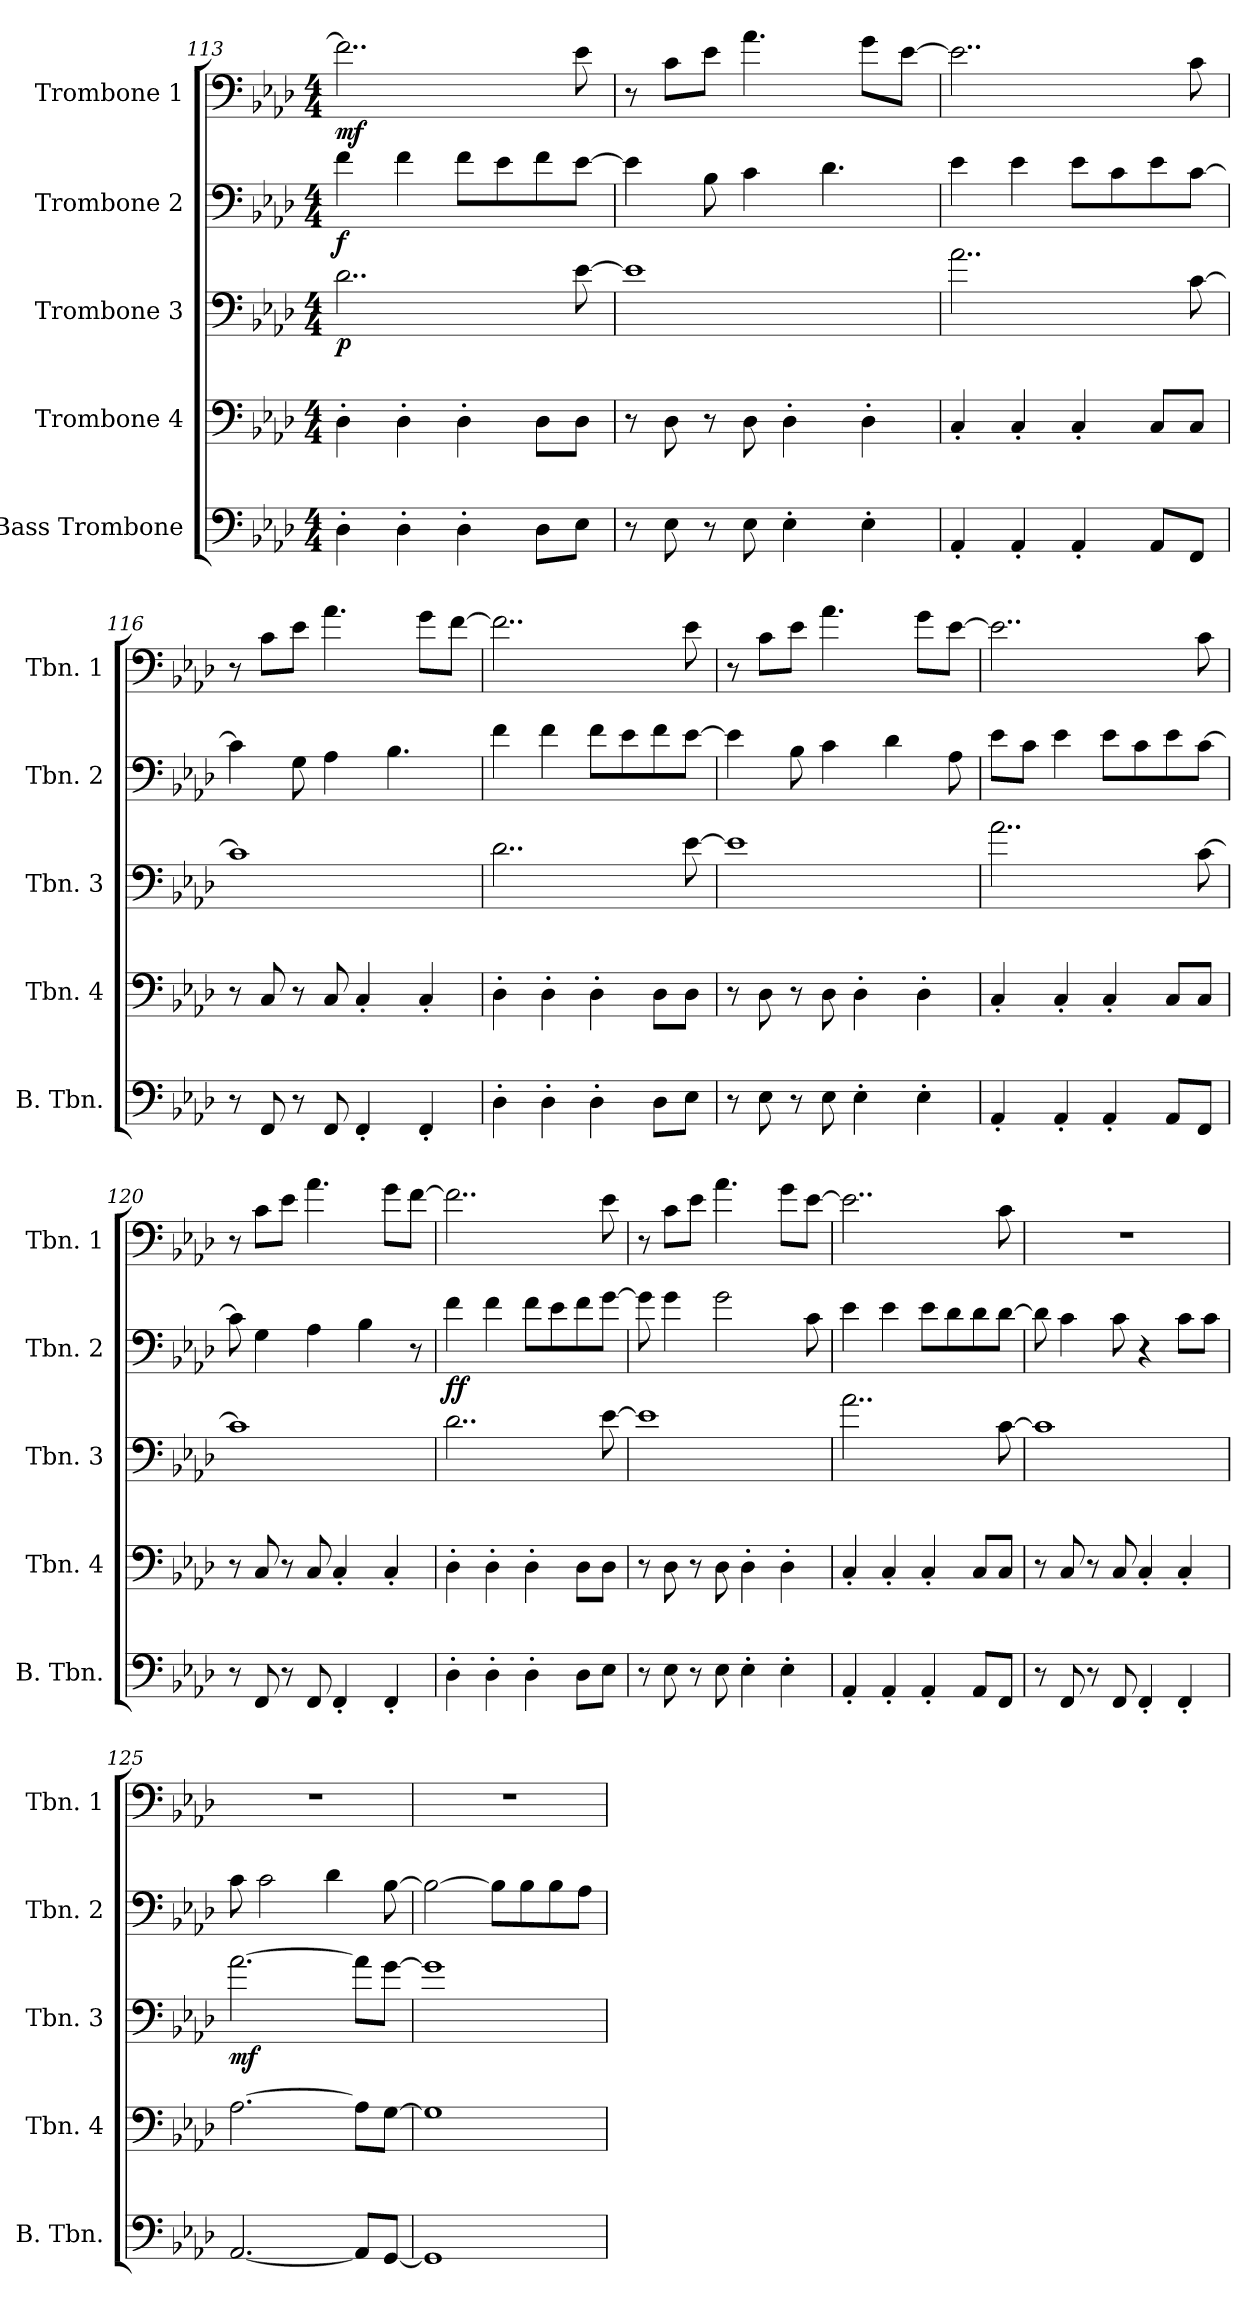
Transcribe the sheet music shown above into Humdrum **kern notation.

**kern	**kern	**kern	**dynam	**kern	**dynam	**kern	**dynam
*part5	*part4	*part3	*part3	*part2	*part2	*part1	*part1
*staff5	*staff4	*staff3	*staff3	*staff2	*staff2	*staff1	*staff1
*I"Bass Trombone	*I"Trombone 4	*I"Trombone 3	*	*I"Trombone 2	*	*I"Trombone 1	*
*I'B. Tbn.	*I'Tbn. 4	*I'Tbn. 3	*	*I'Tbn. 2	*	*I'Tbn. 1	*
*clefF4	*clefF4	*clefF4	*	*clefF4	*	*clefF4	*
*k[b-e-a-d-]	*k[b-e-a-d-]	*k[b-e-a-d-]	*	*k[b-e-a-d-]	*	*k[b-e-a-d-]	*
*M4/4	*M4/4	*M4/4	*	*M4/4	*	*M4/4	*
=113	=113	=113	=113	=113	=113	=113	=113
!	!	!	!LO:DY:b	!	!LO:DY:b	!	!LO:DY:b
4D-'\	4D-'\	2..d-\	p	4f\	f	2..f\]	mf
4D-'\	4D-'\	.	.	4f\	.	.	.
4D-'\	4D-'\	.	.	8f\L	.	.	.
.	.	.	.	8e-\	.	.	.
8D-\L	8D-\L	.	.	8f\	.	.	.
8E-\J	8D-\J	[8e-\	.	[8e-\J	.	8e-\	.
!!LO:LB:g=z
=114	=114	=114	=114	=114	=114	=114	=114
8r	8r	1e-]	.	4e-\]	.	8r	.
8E-\	8D-\	.	.	.	.	8c\L	.
8r	8r	.	.	8B-\	.	8e-\J	.
8E-\	8D-\	.	.	4c\	.	4.a-\	.
4E-'\	4D-'\	.	.	.	.	.	.
.	.	.	.	4.d-\	.	.	.
4E-'\	4D-'\	.	.	.	.	8g\L	.
.	.	.	.	.	.	[8e-\J	.
=115	=115	=115	=115	=115	=115	=115	=115
4AA-'/	4C'/	2..a-\	.	4e-\	.	2..e-\]	.
4AA-'/	4C'/	.	.	4e-\	.	.	.
4AA-'/	4C'/	.	.	8e-\L	.	.	.
.	.	.	.	8c\	.	.	.
8AA-/L	8C/L	.	.	8e-\	.	.	.
8FF/J	8C/J	[8c\	.	[8c\J	.	8c\	.
=116	=116	=116	=116	=116	=116	=116	=116
8r	8r	1c]	.	4c\]	.	8r	.
8FF/	8C/	.	.	.	.	8c\L	.
8r	8r	.	.	8G\	.	8e-\J	.
8FF/	8C/	.	.	4A-\	.	4.a-\	.
4FF'/	4C'/	.	.	.	.	.	.
.	.	.	.	4.B-\	.	.	.
4FF'/	4C'/	.	.	.	.	8g\L	.
.	.	.	.	.	.	[8f\J	.
=117	=117	=117	=117	=117	=117	=117	=117
4D-'\	4D-'\	2..d-\	.	4f\	.	2..f\]	.
4D-'\	4D-'\	.	.	4f\	.	.	.
4D-'\	4D-'\	.	.	8f\L	.	.	.
.	.	.	.	8e-\	.	.	.
8D-\L	8D-\L	.	.	8f\	.	.	.
8E-\J	8D-\J	[8e-\	.	[8e-\J	.	8e-\	.
!!LO:PB:g=z
=118	=118	=118	=118	=118	=118	=118	=118
8r	8r	1e-]	.	4e-\]	.	8r	.
8E-\	8D-\	.	.	.	.	8c\L	.
8r	8r	.	.	8B-\	.	8e-\J	.
8E-\	8D-\	.	.	4c\	.	4.a-\	.
4E-'\	4D-'\	.	.	.	.	.	.
.	.	.	.	4d-\	.	.	.
4E-'\	4D-'\	.	.	.	.	8g\L	.
.	.	.	.	8A-\	.	[8e-\J	.
=119	=119	=119	=119	=119	=119	=119	=119
4AA-'/	4C'/	2..a-\	.	8e-\L	.	2..e-\]	.
.	.	.	.	8c\J	.	.	.
4AA-'/	4C'/	.	.	4e-\	.	.	.
4AA-'/	4C'/	.	.	8e-\L	.	.	.
.	.	.	.	8c\	.	.	.
8AA-/L	8C/L	.	.	8e-\	.	.	.
8FF/J	8C/J	[8c\	.	[8c\J	.	8c\	.
=120	=120	=120	=120	=120	=120	=120	=120
8r	8r	1c]	.	8c\]	.	8r	.
8FF/	8C/	.	.	4G\	.	8c\L	.
8r	8r	.	.	.	.	8e-\J	.
8FF/	8C/	.	.	4A-\	.	4.a-\	.
4FF'/	4C'/	.	.	.	.	.	.
.	.	.	.	4B-\	.	.	.
4FF'/	4C'/	.	.	.	.	8g\L	.
.	.	.	.	8r	.	[8f\J	.
=121	=121	=121	=121	=121	=121	=121	=121
!	!	!	!	!	!LO:DY:b	!	!
4D-'\	4D-'\	2..d-\	.	4f\	ff	2..f\]	.
4D-'\	4D-'\	.	.	4f\	.	.	.
4D-'\	4D-'\	.	.	8f\L	.	.	.
.	.	.	.	8e-\	.	.	.
8D-\L	8D-\L	.	.	8f\	.	.	.
8E-\J	8D-\J	[8e-\	.	[8g\J	.	8e-\	.
!!LO:LB:g=z
=122	=122	=122	=122	=122	=122	=122	=122
8r	8r	1e-]	.	8g\]	.	8r	.
8E-\	8D-\	.	.	4g\	.	8c\L	.
8r	8r	.	.	.	.	8e-\J	.
8E-\	8D-\	.	.	2g\	.	4.a-\	.
4E-'\	4D-'\	.	.	.	.	.	.
4E-'\	4D-'\	.	.	.	.	8g\L	.
.	.	.	.	8c\	.	[8e-\J	.
=123	=123	=123	=123	=123	=123	=123	=123
4AA-'/	4C'/	2..a-\	.	4e-\	.	2..e-\]	.
4AA-'/	4C'/	.	.	4e-\	.	.	.
4AA-'/	4C'/	.	.	8e-\L	.	.	.
.	.	.	.	8d-\	.	.	.
8AA-/L	8C/L	.	.	8d-\	.	.	.
8FF/J	8C/J	[8c\	.	[8d-\J	.	8c\	.
=124	=124	=124	=124	=124	=124	=124	=124
8r	8r	1c]	.	8d-\]	.	1r	.
8FF/	8C/	.	.	4c\	.	.	.
8r	8r	.	.	.	.	.	.
8FF/	8C/	.	.	8c\	.	.	.
4FF'/	4C'/	.	.	4r	.	.	.
4FF'/	4C'/	.	.	8c\L	.	.	.
.	.	.	.	8c\J	.	.	.
=125	=125	=125	=125	=125	=125	=125	=125
!	!	!	!LO:DY:b	!	!	!	!
[2.AA-/	[2.A-\	[2.a-\	mf	8c\	.	1r	.
.	.	.	.	2c\	.	.	.
.	.	.	.	4d-\	.	.	.
8AA-/L]	8A-\L]	8a-\L]	.	.	.	.	.
[8GG/J	[8G\J	[8g\J	.	[8B-\	.	.	.
=126	=126	=126	=126	=126	=126	=126	=126
1GG]	1G]	1g]	.	2B-\_	.	1r	.
.	.	.	.	8B-\L]	.	.	.
.	.	.	.	8B-\	.	.	.
.	.	.	.	8B-\	.	.	.
.	.	.	.	8A-\J	.	.	.
=	=	=	=	=	=	=	=
*-	*-	*-	*-	*-	*-	*-	*-
